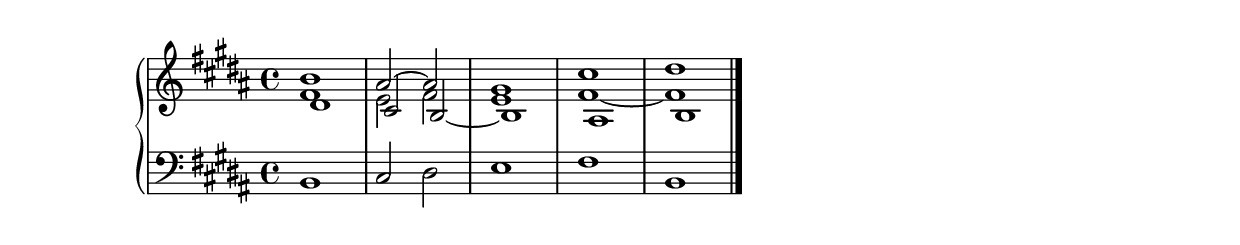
% LilyPond engraving system - http://www.lilypond.org/

\version "2.14.0"

\header {
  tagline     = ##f
}

upper = {
  \clef treble
  \key b \major
  \tempo 4=168

  \relative c'' {
    <<
      { b1 ais2~ ais2 gis1 cis dis } \\
      { fis,1 e2 fis2 e1 fis~ fis } \\
      { dis1 cis2 b2_~ b1 ais b }
    >>
  }

  \bar "|."
}

lower = {
  \clef bass
  \key b \major

  \relative c {
    b1 cis2 dis2 e1 fis
    b,1
  }

  \bar "|."
}

theMusic = {
  \new PianoStaff <<
    \set Score.tempoHideNote = ##t
    \set PianoStaff.midiInstrument = #"Church Organ"
    \new Staff = "upper" \upper
    \new Staff = "lower" \lower
  >>
}

\book {
  \paper {
   % #(set-paper-size "arch a")
  }
  \score {
    \theMusic
    \layout { }
  }
  \score {
%   \unfoldRepeats \articulate {
%     \set Score.midiChannelMapping = #'voice
      \theMusic
%   }
    \midi { }
  }
}
